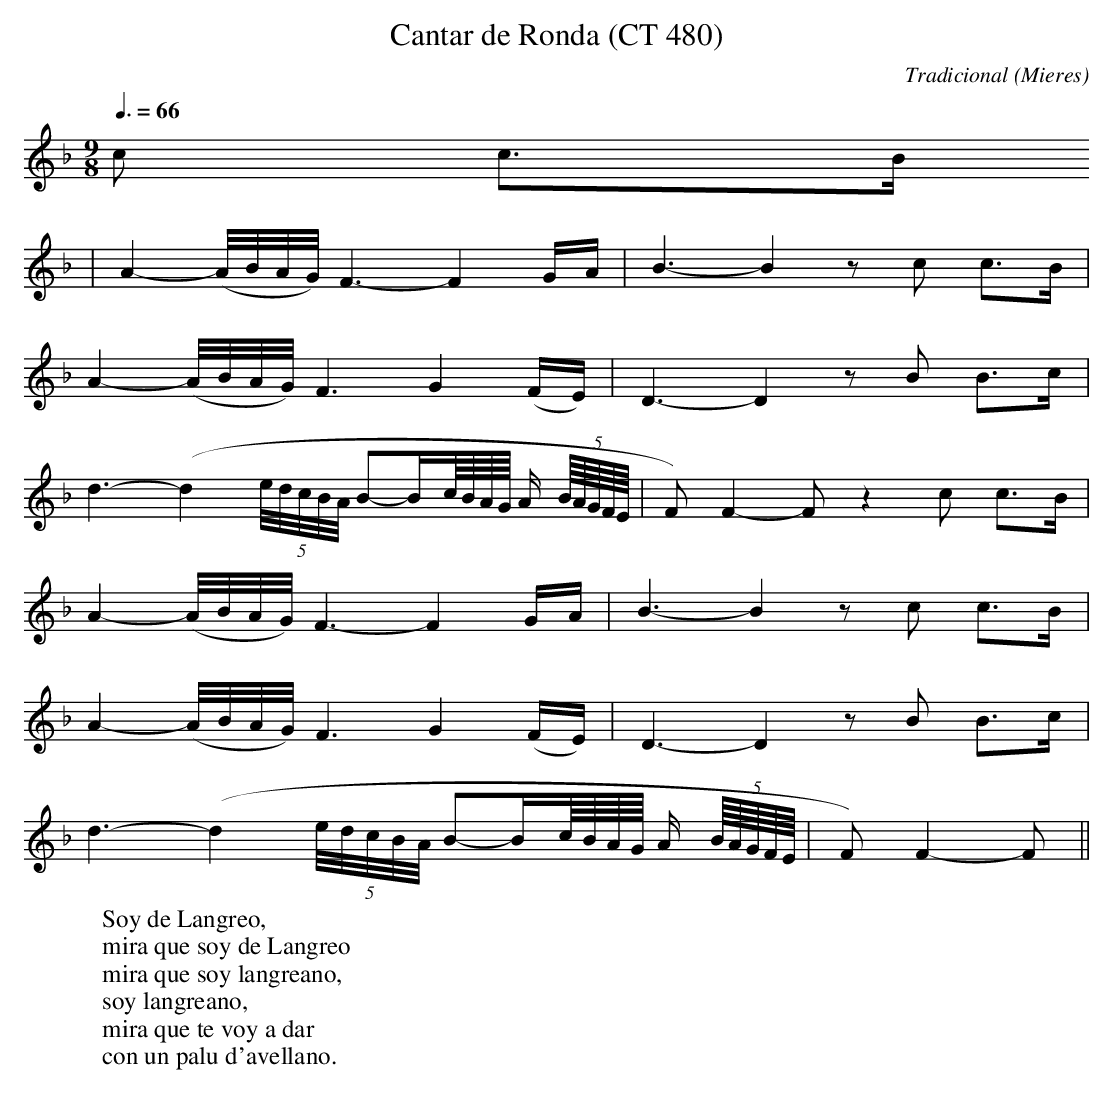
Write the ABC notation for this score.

X:1
T:Cantar de Ronda (CT 480)
C:Tradicional
O:Mieres
M:9/8
L:1/8
Q:3/8=66
W:Soy de Langreo,
W:mira que soy de Langreo
W:mira que soy langreano,
W:soy langreano,
W:mira que te voy a dar
W:con un palu d'avellano.
K:F
c c>B
|A2-(A/4B/4A/4G/4) F3-F2 G/A/|B3-B2 z c c>B|
A2-(A/4B/4A/4G/4) F3 G2 (F/E/)|D3-D2 z B B>c|
d3-(d2 (5e/4d/4c/4B/4A/4 B-B/c/8B/8A/8G/8 A/ (5B/8A/8G/8F/8E/8|F) F2-F z2 c c>B|
A2-(A/4B/4A/4G/4) F3-F2 G/A/|B3-B2 z c c>B|
A2-(A/4B/4A/4G/4) F3 G2 (F/E/)|D3-D2 z B B>c|
d3-(d2 (5e/4d/4c/4B/4A/4 B-B/c/8B/8A/8G/8 A/ (5B/8A/8G/8F/8E/8|F) F2-F ||
